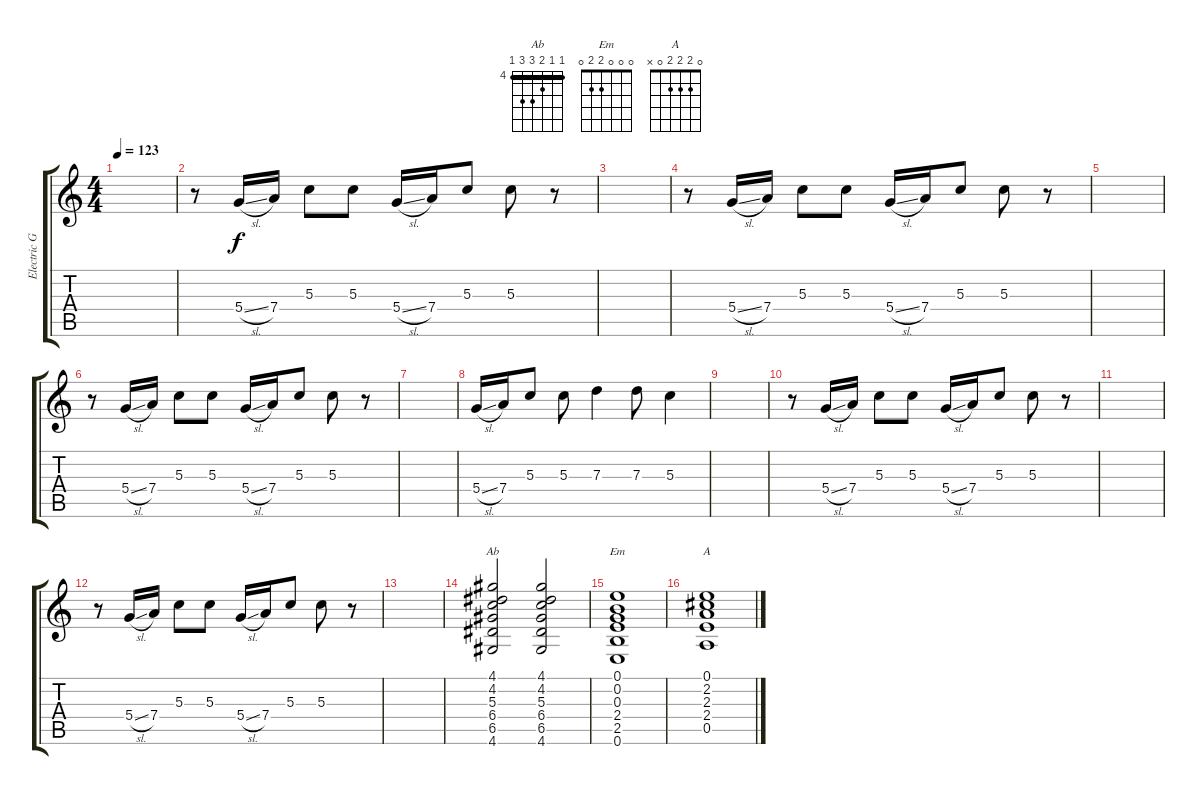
\track ("Electric Guitar" "Electric G") {instrument overdrivenguitar}
\staff {score tabs}
\tuning (E4 B3 G3 D3 A2 E2) {hide}
\chord ("Ab" 4 4 5 6 6 4) {firstfret 4 barre 4}
\chord ("Em" 0 0 0 2 2 0)
\chord ("A" 0 2 2 2 0 x)
\ts (4 4)
\tempo 123
\clef g2
\ks c
|
r.8 5.4{sl}.16 7.4.16 5.3.8 5.3.8 5.4{sl}.16 7.4.16 5.3.8 5.3.8 r.8 |
|
r.8 5.4{sl}.16 7.4.16 5.3.8 5.3.8 5.4{sl}.16 7.4.16 5.3.8 5.3.8 r.8 |
|
r.8 5.4{sl}.16 7.4.16 5.3.8 5.3.8 5.4{sl}.16 7.4.16 5.3.8 5.3.8 r.8 |
|
5.4{sl}.16 7.4.16 5.3.8 5.3.8 7.3.4 7.3.8 5.3.4 |
|
r.8 5.4{sl}.16 7.4.16 5.3.8 5.3.8 5.4{sl}.16 7.4.16 5.3.8 5.3.8 r.8 |
|
r.8 5.4{sl}.16 7.4.16 5.3.8 5.3.8 5.4{sl}.16 7.4.16 5.3.8 5.3.8 r.8 |
|
(4.1 4.2 5.3 6.4 6.5 4.6).2{ch "Ab"} (4.1 4.2 5.3 6.4 6.5 4.6).2 |
(0.1 0.2 0.3 2.4 2.5 0.6).1{ch "Em"} |
(0.1 2.2 2.3 2.4 0.5).1{ch "A"}
